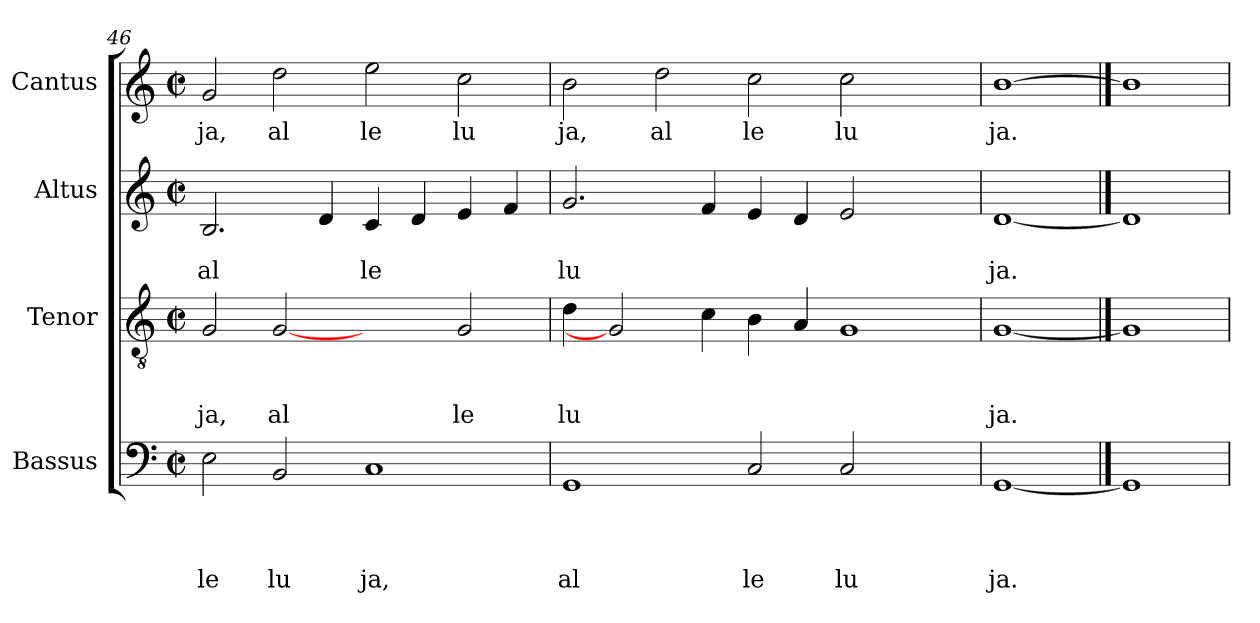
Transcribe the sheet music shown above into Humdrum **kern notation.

**kern	**text	**text	**text	**text	**kern	**text	**text	**text	**kern	**text	**text	**kern	**text
*part4	*part4	*part4	*part4	*part4	*part3	*part3	*part3	*part3	*part2	*part2	*part2	*part1	*part1
*staff4	*staff4	*staff4	*staff4	*staff4	*staff3	*staff3	*staff3	*staff3	*staff2	*staff2	*staff2	*staff1	*staff1
*I"Bassus	*	*	*	*	*I"Tenor	*	*	*	*I"Altus	*	*	*I"Cantus	*
*clefF4	*	*	*	*	*clefGv2	*	*	*	*clefG2	*	*	*clefG2	*
*k[]	*	*	*	*	*k[]	*	*	*	*k[]	*	*	*k[]	*
*C:	*	*	*	*	*C:	*	*	*	*C:	*	*	*C:	*
*M2/2	*	*	*	*	*M2/2	*	*	*	*M2/2	*	*	*M2/2	*
*met(c|)	*	*	*	*	*met(c|)	*	*	*	*met(c|)	*	*	*met(c|)	*
=46	=46	=46	=46	=46	=46	=46	=46	=46	=46	=46	=46	=46	=46
!	!	!	!	!LO:LY:b	!	!	!	!LO:LY:b	!	!	!LO:LY:b	!	!LO:LY:b
2E\	.	.	.	le	2G/	.	.	ja,	2.B/	.	al	2g/	ja,
!	!	!	!	!LO:LY:b	!	!	!	!LO:LY:b	!	!	!	!	!LO:LY:b
2BB/	.	.	.	lu	[2G	.	.	al	.	.	.	2dd\	al
.	.	.	.	.	.	.	.	.	4d/	.	.	.	.
!	!	!	!	!LO:LY:b	!	!	!	!	!	!	!LO:LY:b	!	!LO:LY:b
1C	.	.	.	ja,	2ryy	.	.	.	4c/	.	le	2ee\	le
.	.	.	.	.	.	.	.	.	4d/	.	.	.	.
!	!	!	!	!	!	!	!	!LO:LY:b	!	!	!	!	!LO:LY:b
.	.	.	.	.	2G/	.	.	le	4e/	.	.	2cc\	lu
.	.	.	.	.	.	.	.	.	4f/	.	.	.	.
=47	=47	=47	=47	=47	=47	=47	=47	=47	=47	=47	=47	=47	=47
!	!	!	!	!LO:LY:b	!	!	!	!LO:LY:b	!	!	!LO:LY:b	!	!LO:LY:b
1GG	.	.	.	al	4d\	.	.	lu	2.g/	.	lu	2b\	ja,
.	.	.	.	.	2G]	.	.	.	.	.	.	.	.
!	!	!	!	!	!	!	!	!	!	!	!	!	!LO:LY:b
.	.	.	.	.	.	.	.	.	.	.	.	2dd\	al
.	.	.	.	.	4c\	.	.	.	4f/	.	.	.	.
!	!	!	!	!LO:LY:b	!	!	!	!	!	!	!	!	!LO:LY:b
2C/	.	.	.	le	4B\	.	.	.	4e/	.	.	2cc\	le
.	.	.	.	.	4A/	.	.	.	4d/	.	.	.	.
!	!	!	!	!LO:LY:b	!	!	!	!	!	!	!	!	!LO:LY:b
2C/	.	.	.	lu	1G	.	.	.	2e/	.	.	2cc\	lu
2ryy	.	.	.	.	.	.	.	.	2ryy	.	.	2ryy	.
=48	=48	=48	=48	=48	=48	=48	=48	=48	=48	=48	=48	=48	=48
!	!	!	!	!LO:LY:b	!	!	!	!LO:LY:b	!	!	!LO:LY:b	!	!LO:LY:b
[1GG	.	.	.	ja.	[1G	.	.	ja.	[1d	.	ja.	[1b	ja.
==49	==49	==49	==49	==49	==49	==49	==49	==49	==49	==49	==49	==49	==49
1GG]	.	.	.	.	1G]	.	.	.	1d]	.	.	1b]	.
=	=	=	=	=	=	=	=	=	=	=	=	=	=
*-	*-	*-	*-	*-	*-	*-	*-	*-	*-	*-	*-	*-	*-
